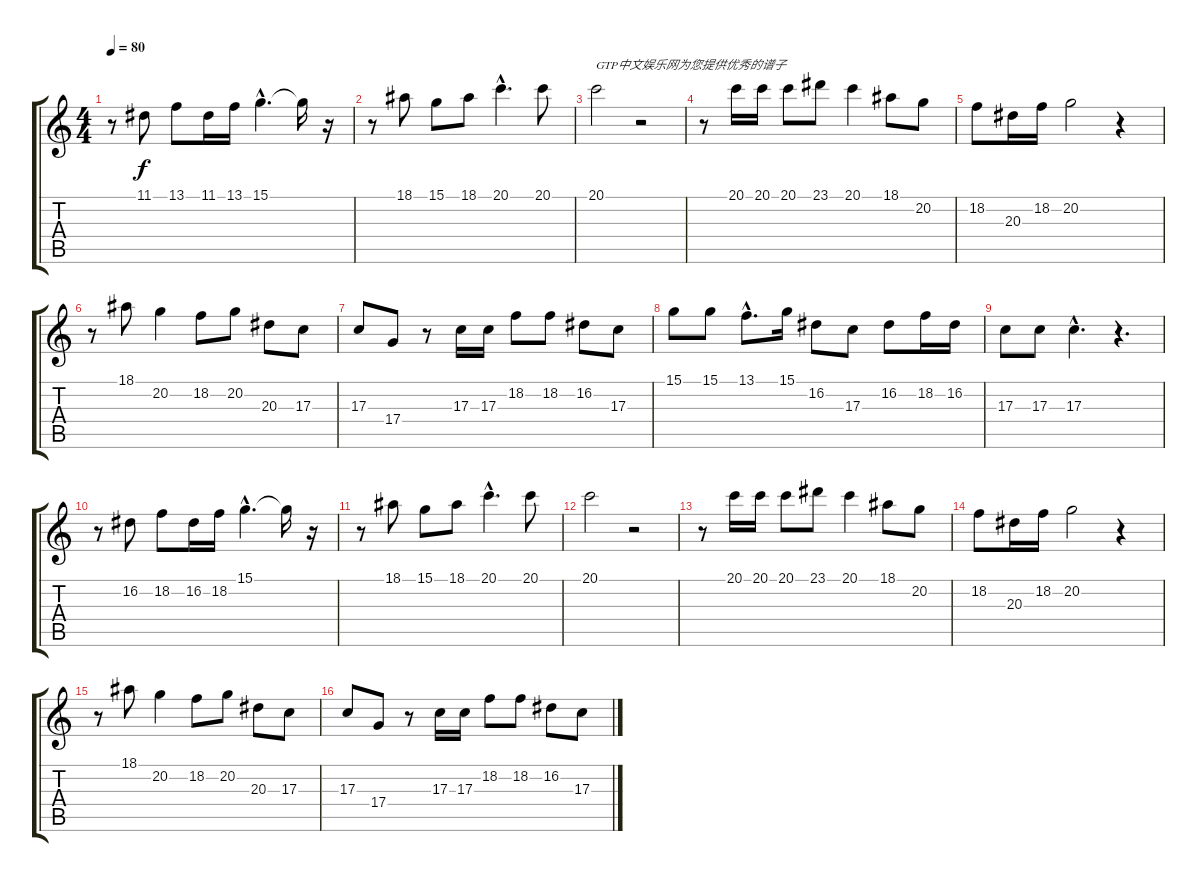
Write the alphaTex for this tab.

\track "" {instrument voiceoohs}
\staff {score tabs}
\tuning (E4 B3 G3 D3 A2 E2) {hide}
\ts (4 4)
\tempo 80
\clef g2
\ks c
r.8{dy f instrument voiceoohs} 11.1.8 13.1.8 11.1.16 13.1.16 15.1{hac}.4{d} 15.1{t}.16 r.16 |
r.8 18.1.8 15.1.8 18.1.8 20.1{hac}.4{d} 20.1.8 |
20.1.2{txt "GTP中文娱乐网为您提供优秀的谱子"} r.2 |
r.8 20.1.16 20.1.16 20.1.8 23.1.8 20.1.4 18.1.8 20.2.8 |
18.2.8 20.3.16 18.2.16 20.2.2 r.4 |
r.8 18.1.8 20.2.4 18.2.8 20.2.8 20.3.8 17.3.8 |
17.3.8 17.4.8 r.8 17.3.16 17.3.16 18.2.8 18.2.8 16.2.8 17.3.8 |
15.1.8 15.1.8 13.1{hac}.8{d} 15.1.16 16.2.8 17.3.8 16.2.8 18.2.16 16.2.16 |
17.3.8 17.3.8 17.3{hac}.4{d} r.4{d} |
r.8 16.2.8 18.2.8 16.2.16 18.2.16 15.1{hac}.4{d} 15.1{t}.16 r.16 |
r.8 18.1.8 15.1.8 18.1.8 20.1{hac}.4{d} 20.1.8 |
20.1.2 r.2 |
r.8 20.1.16 20.1.16 20.1.8 23.1.8 20.1.4 18.1.8 20.2.8 |
18.2.8 20.3.16 18.2.16 20.2.2 r.4 |
r.8 18.1.8 20.2.4 18.2.8 20.2.8 20.3.8 17.3.8 |
17.3.8 17.4.8 r.8 17.3.16 17.3.16 18.2.8 18.2.8 16.2.8 17.3.8
